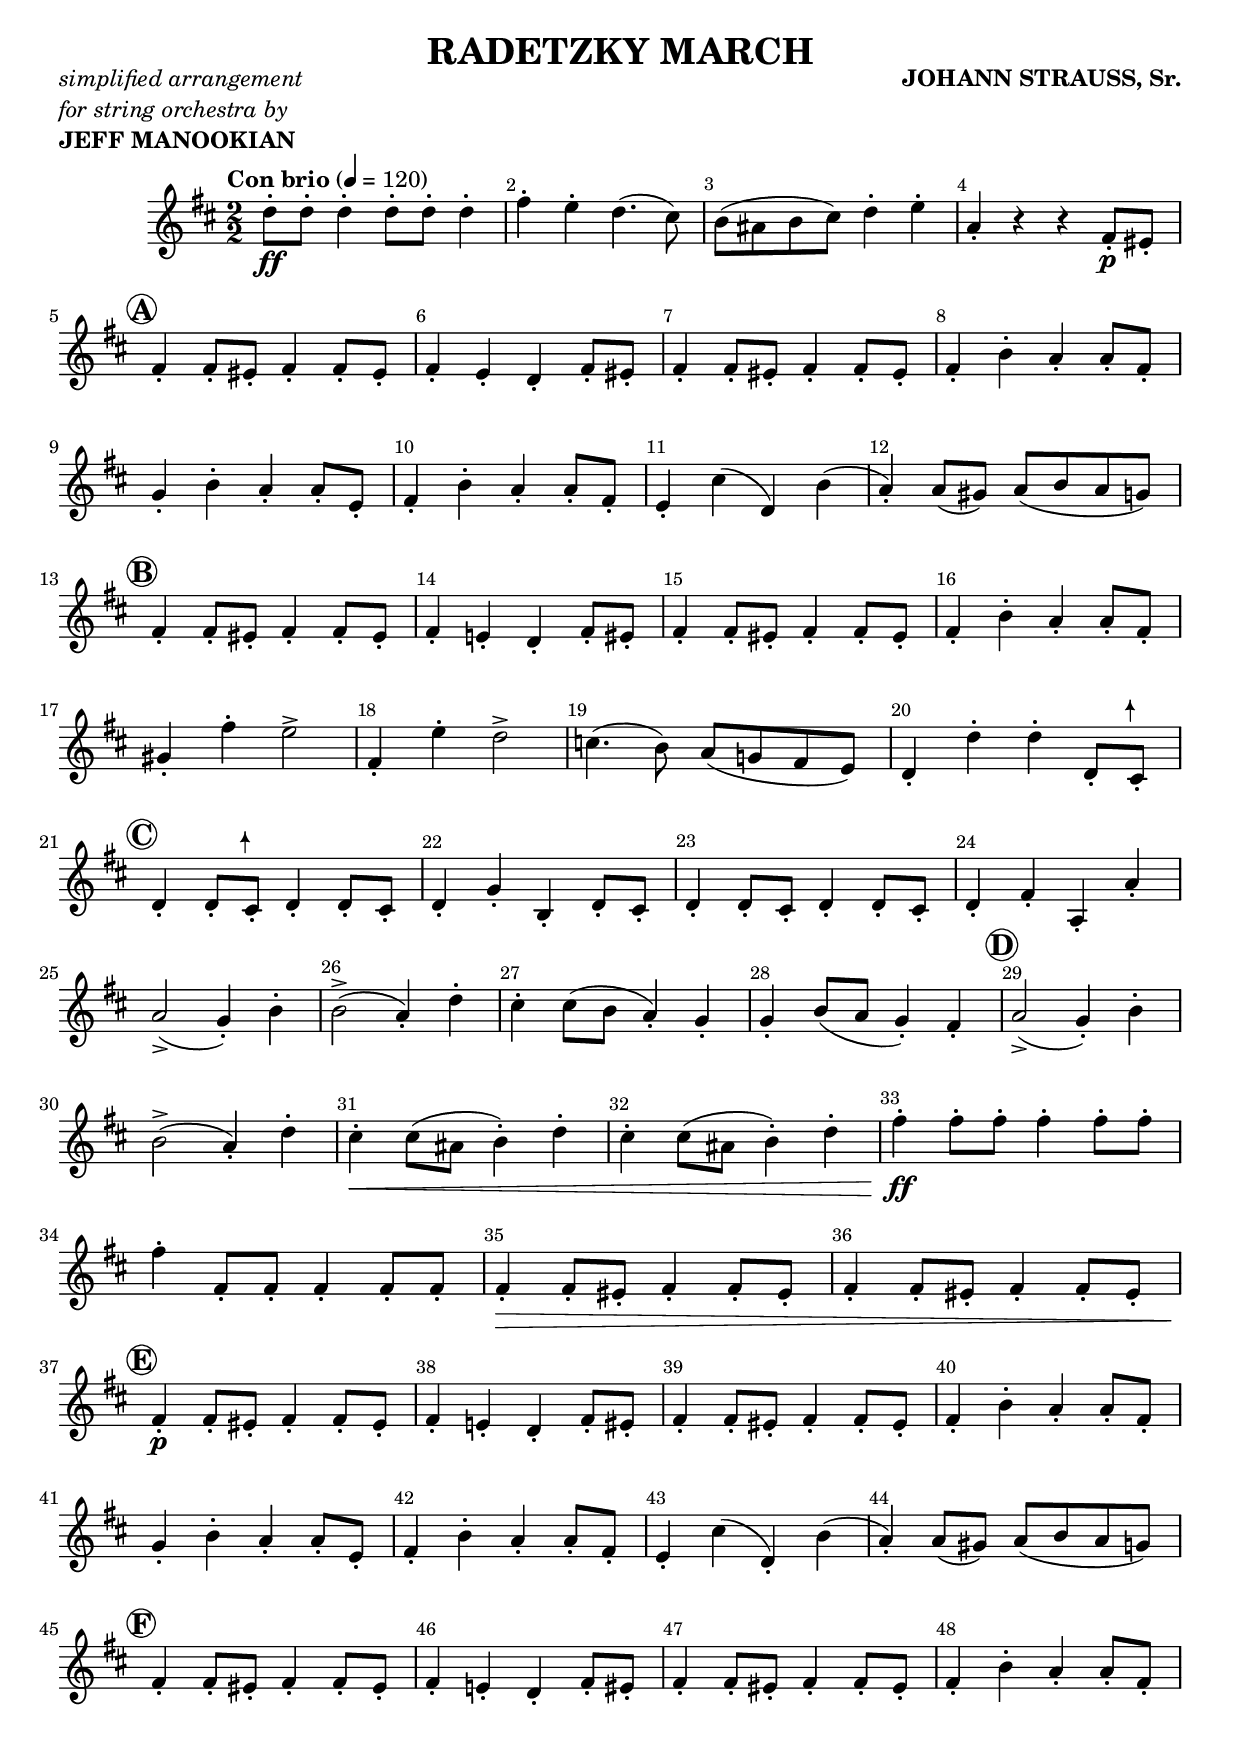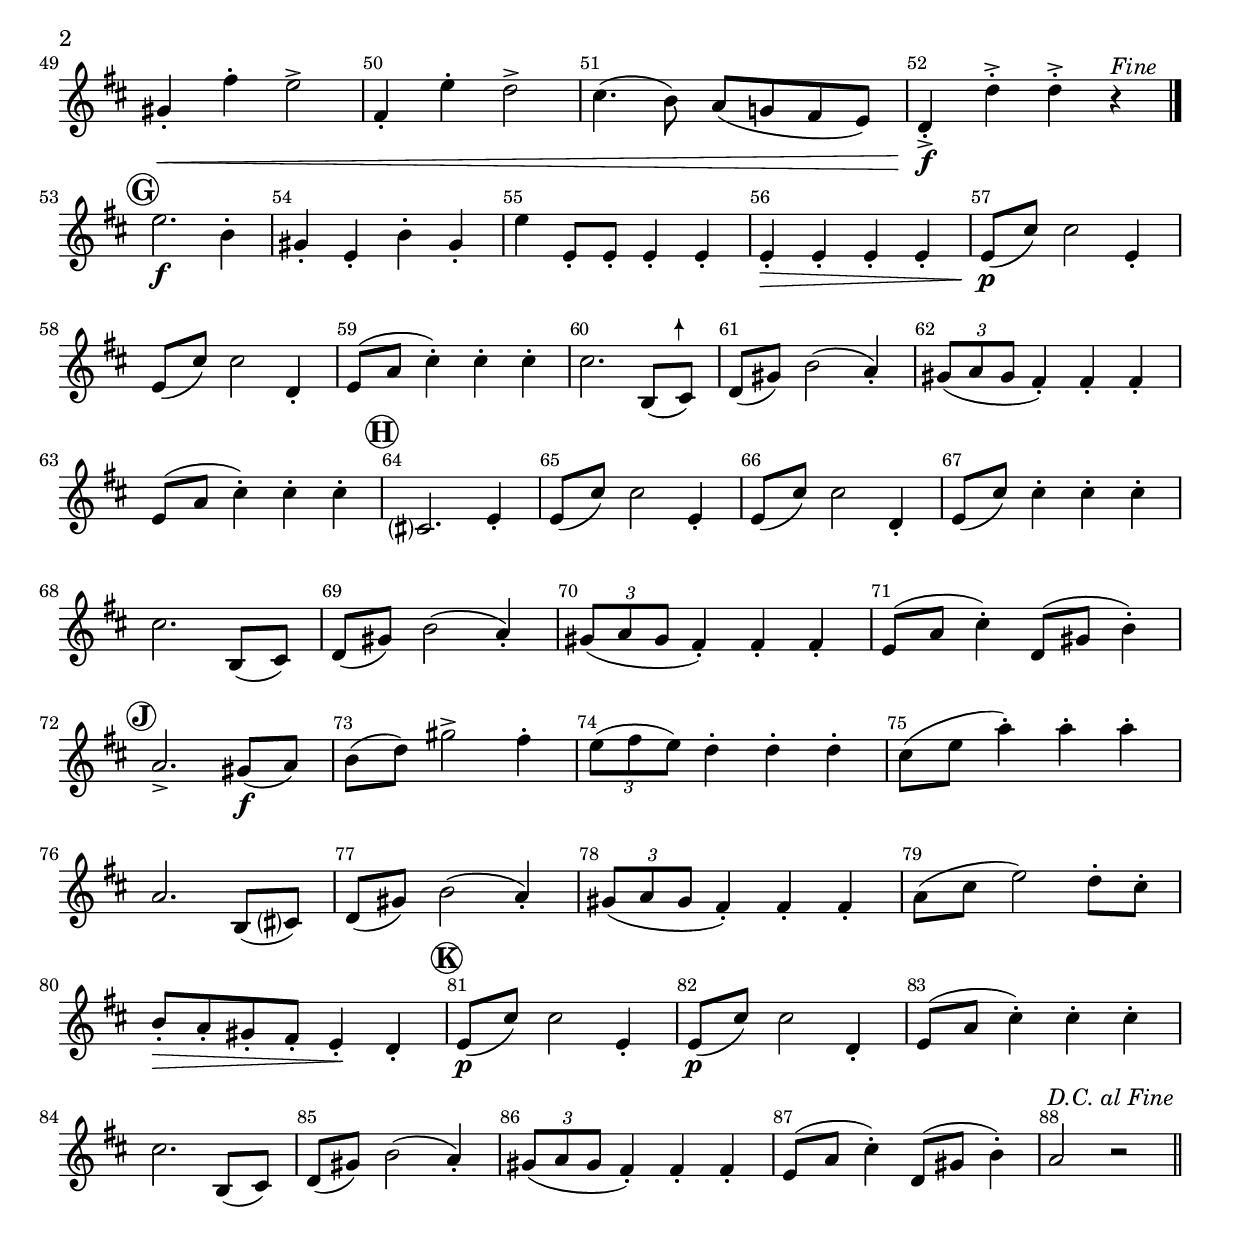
\version "2.18.2"

%% http://lilypond.org/doc/v2.18/Documentation/notation/graphic
downarrow=\markup{\combine \draw-line #'(0 . 2) \arrow-head #Y #DOWN ##t}
uparrow=\markup{ \combine \draw-line #'(0 . -2) \arrow-head #Y #UP ##t }
%% The way to use the above definitions is like this:
%%   \relative c' {
%%     cis!4^\uparrow d4 e4 fis!4^\uparrow
%%   }

%% However if you want to use something like cis!4\uparrow then use the
%% following event functions
%%
%% uparrow = #(define-event-function (parser location) () #{ ^ \markup{\combine \draw-line #'(0 . -2) \arrow-head #Y #UP ##f } #})
%% downarrow = #(define-event-function (parser location) () #{ ^ \markup{\combine \draw-line #'(0 . 2) \arrow-head #Y #DOWN ##f } #})
%%
%% and now you can use the following instead:
%%   \relative c' {
%%     cis!4\uparrow d4 e4 fis!4\uparrow
%%   }



%% https://lists.gnu.org/archive/html/lilypond-user/2015-12/msg00566.html
myDisplayBarNumber = {
  % Allow bar numbers to be displayed not only at beginning of lines:
  %   \once\override Score.BarNumber.break-visibility = ##(#f #t #t)
  \once\override Score.BarNumber.break-visibility = ##(#f #t #f)

  % Allow bar number 1 to be displayed
  \once\set Score.barNumberVisibility = #all-bar-numbers-visible
}

date = #(strftime "%Y-%m-%d" (localtime (current-time)))


\header{
  title = "RADETZKY MARCH"
  piece = \markup { \column { \italic "simplified arrangement"
                              \italic "for string orchestra by"
                              \bold "JEFF MANOOKIAN" }}
  opus = \markup { \bold "JOHANN STRAUSS, Sr." }
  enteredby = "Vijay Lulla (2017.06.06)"
}

\layout {
  \context {
    \Score
      \override BarNumber.break-visibility = ##(#f #t #t)
      \override MultiMeasureRest.expand-limit = #1
      \override SpacingSpanner.base-shortest-duration = #(ly:make-moment 1/20)
  }
}

voiceconsts = {
  \key d \major
  \numericTimeSignature
  \compressFullBarRests
  \tempo "Con brio" 4 = 120
}

%% showLastLength = R1*8 %% show only last few measures. %% comment to typeset whole score

\book {
  \score {
    \new Staff {
      \new Voice {
        \relative c'' {
          \voiceconsts
          \time 2/2
          \clef treble
          \set Score.markFormatter = #format-mark-circle-letters
          d8-.\ff d-. d4-. d8-. d8-. d4-. | 
          fis4-. e-. d4.( cis8) |
          b8( ais b cis) d4-. e4-. |
          a,4-. r4 r4 fis8-.\p eis-. |
          \mark\default fis4-. fis8-. eis-. fis4-. fis8-. eis-. | % measure 5
          fis4-. e-. d-. fis8-. eis8-. |
          fis4-. fis8-. eis8-. fis4-. fis8-. eis8-. |
          fis4-. b4-. a4-. a8-. fis8-. |
          g4-. b4-. a4-. a8-. e8-. | 
          fis4-. b4-. a4-. a8-. fis8-. |
          e4-. cis'4( d,4) b'4( | % measure 11
          a4-.) a8( gis8) a8( b a g) |
          \mark\default fis4-. fis8-. eis8-. fis4-. fis8-. eis8-. |
          fis4-. e!4-. d4-. fis8-. eis8-. |
          fis4-. fis8-. eis8-. fis4-. fis8-. eis8-. |
          fis4-. b4-. a4-. a8-. fis-. | % measure 16
          gis4-. fis'4-. e2-> |
          fis,4-. e'4-. d2-> |
          c4.( b8) a8( g! fis e) |
          %% d4-. d'4-. d4-. d,8-.  cis?8-. |  %% alternative way to demonstrate c-sharp!
          d4-. d'4-. d4-. d,8-.  cis8-.^\uparrow |
          \mark\default d4-. d8-. cis8-.^\uparrow d4-. d8-. cis8-. | % measure 21
          d4-. g4-. b,4-. d8-. cis8-. |
          d4-. d8-. cis8-. d4-. d8-. cis8-. |
          d4-. fis4-. a,4-. a'4-. |
          a2->( g4-.) b4-. |
          b2->( a4-.) d4-. |
          cis4-. cis8( b8 a4-.) g4-. | % measure 27
          g4-. b8( a8 g4-.) fis4-. | 
          \mark\default a2->( g4-.) b4-. | 
          b2->( a4-.) d4-. |
          cis4-.\< cis8( ais b4-.) d4-. |
          cis4-. cis8( ais b4-.) d4-. |
          fis4-.\ff fis8-. fis8-. fis4-. fis8-. fis8-. |
          fis4-. fis,8-. fis8-. fis4-. fis8-. fis8-. |
          fis4-.\> fis8-. eis8-. fis4-. fis8-. eis8-. |
          fis4-. fis8-. eis8-. fis4-. fis8-. eis8-. |
          \mark\default fis4-.\p fis8-. eis8-. fis4-. fis8-. eis8-. | % measure 37
          fis4-. e!4-. d4-. fis8-. eis8-. |
          fis4-. fis8-. eis8-. fis4-. fis8-. eis8-. |
          fis4-. b4-. a4-. a8-. fis8-. |
          g4-. b4-. a4-. a8-. e8-. |
          fis4-. b4-. a4-. a8-. fis8-. |
          e4-. cis'4( d,4-.) b'4( |
          a4-.) a8( gis8) a8( b a g) |
          \mark\default fis4-. fis8-. eis8-. fis4-. fis8-. eis8-. | % measure 45
          fis4-. e!4-. d4-. fis8-. eis8-. |
          fis4-. fis8-. eis8-. fis4-. fis8-. eis8-. |
          fis4-. b4-. a4-. a8-. fis8-. |
          gis4-.\< fis'4-. e2-> |
          fis,4-. e'4-. d2-> |
          cis4.( b8) a8( g!8 fis8 e8) |
          d4-.->\f d'4-.-> d4-.-> r4^\markup{\italic "Fine"} \bar"|."
          \break
          \mark\default e2.\f b4-. | % measure 53
          gis4-. e4-. b'4-. gis4-. |
          e'4 e,8-. e8-. e4-. e4-. |
          e4-.\> e4-. e4-. e4-. |
          e8(\p cis'8) cis2 e,4-. |
          e8( cis'8) cis2 d,4-. |
          e8( a8 cis4-.) cis4-. cis4-. |
          cis2. b,8( cis8^\uparrow) | % measure 60
          d8( gis8) b2( a4-.) |
          \tuplet 3/2 { gis8( a8 gis8 } fis4-.) fis4-. fis4-. |
          e8( a8 cis4-.) cis4-. cis4-. |
          \mark\default cis,?2. e4-. | % measure 64
          e8( cis'8) cis2 e,4-. |
          e8( cis'8) cis2 d,4-. |
          e8( cis'8) cis4-. cis4-. cis4-. | 
          cis2. b,8( cis8) |
          d8( gis8) b2( a4-.) |
          \tuplet 3/2 {gis8( a8 gis8} fis4-.) fis4-. fis4-. | % measure 70
          e8( a8 cis4-.) d,8( gis8 b4-.) |
          \mark\default a2.-> gis8(\f a8) |
          b8( d8) gis2-> fis4-. |
          \tuplet 3/2 {e8( fis8 e8)} d4-. d4-. d4-. |
          cis8( e8 a4-.) a4-. a4-. |
          a,2. b,8( cis?8) |
          d8( gis8) b2( a4-.) |
          \tuplet 3/2 {gis8( a8 gis8} fis4-.) fis4-. fis4-. |
          a8( cis8 e2) d8-. cis8-. |
          b8-.\> a8-. gis8-. fis8-. e4-. \! d4-. |
          \mark\default e8(\p cis'8) cis2 e,4-. |
          e8(\p cis'8) cis2 d,4-. |
          e8( a8 cis4-.) cis4-. cis4-. |
          cis2. b,8( cis8) |
          d8( gis8) b2( a4-.) | % measure 85
          \tuplet 3/2 {gis8( a8 gis} fis4-.) fis4-. fis4-. |
          e8( a8 cis4-.) d,8( gis8 b4-.) |
          a2 r2^\markup{\center-align \italic "D.C. al Fine"}
          \bar"||"
        }
      }
    }
    \layout{}
    \midi{}
  }
}
